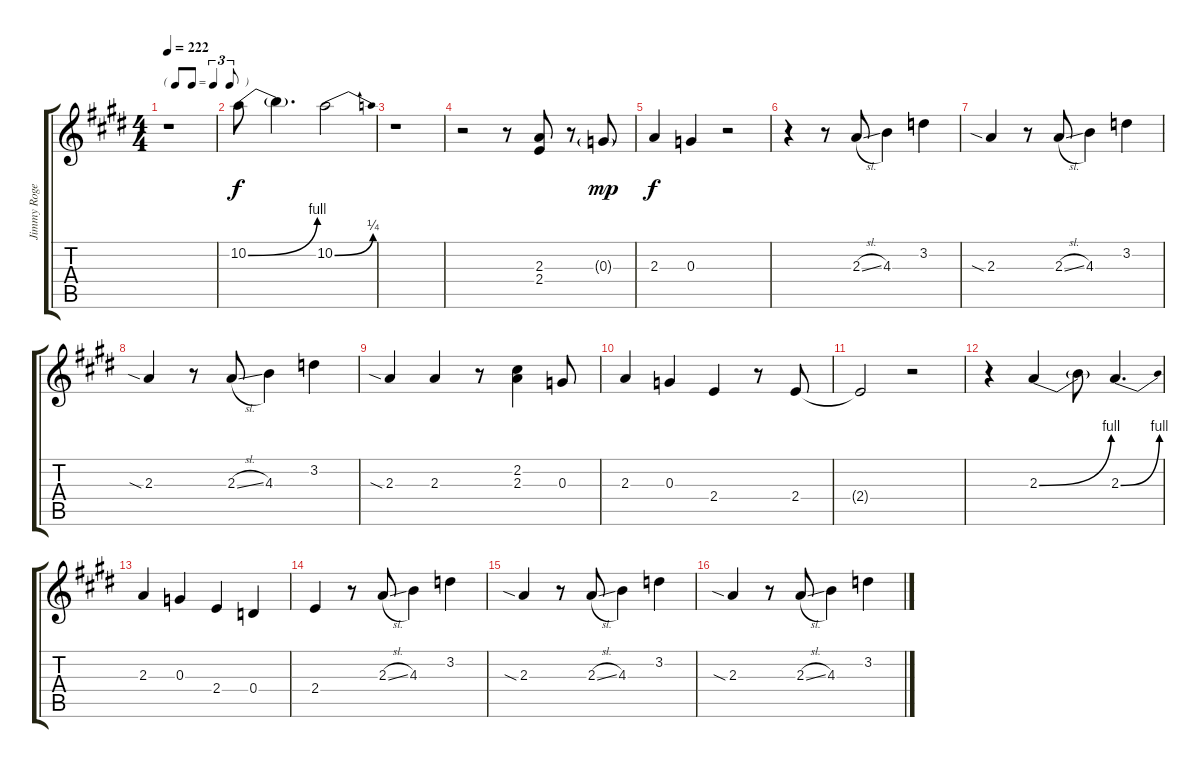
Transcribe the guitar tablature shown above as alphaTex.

\track ("Jimmy Rogers - Electric Guitar" "Jimmy Roge") {instrument electricguitarclean}
\staff {score tabs}
\tuning (E4 B3 G3 D3 A2 E2) {hide}
\ts (4 4)
\tf triplet8th
\tempo 222
\clef g2
\ks e
r.1{dy f instrument electricguitarclean} |
\ks c#minor
10.2{be (bend 0 0 60 4)}.8 10.2{t}.4{d} 10.2{be (bend 0 0 60 1)}.2 |
r.1 |
r.2 r.8 (2.3 2.4).8 r.8 0.3{g}.8{dy mp} |
\ks e
2.3.4{dy f} 0.3.4 r.2 |
\ks c#minor
r.4 r.8 2.3{sl}.8 4.3.4 3.2.4 |
2.3{sia}.4 r.8 2.3{sl}.8 4.3.4 3.2.4 |
2.3{sia}.4 r.8 2.3{sl}.8 4.3.4 3.2.4 |
2.3{sia}.4 2.3.4 r.8 (2.2 2.3).4 0.3.8 |
\ks e
2.3.4 0.3.4 2.4.4 r.8 2.4.8 |
\ks c#minor
2.4{t}.2 r.2 |
r.4 2.3{be (bend 0 0 60 4)}.4 2.3{t}.8 2.3{be (bend 0 0 60 4)}.4{d} |
2.3.4 0.3.4 2.4.4 0.4.4 |
\ks e
2.4.4 r.8 2.3{sl}.8 4.3.4 3.2.4 |
\ks c#minor
2.3{sia}.4 r.8 2.3{sl}.8 4.3.4 3.2.4 |
2.3{sia}.4 r.8 2.3{sl}.8 4.3.4 3.2.4
